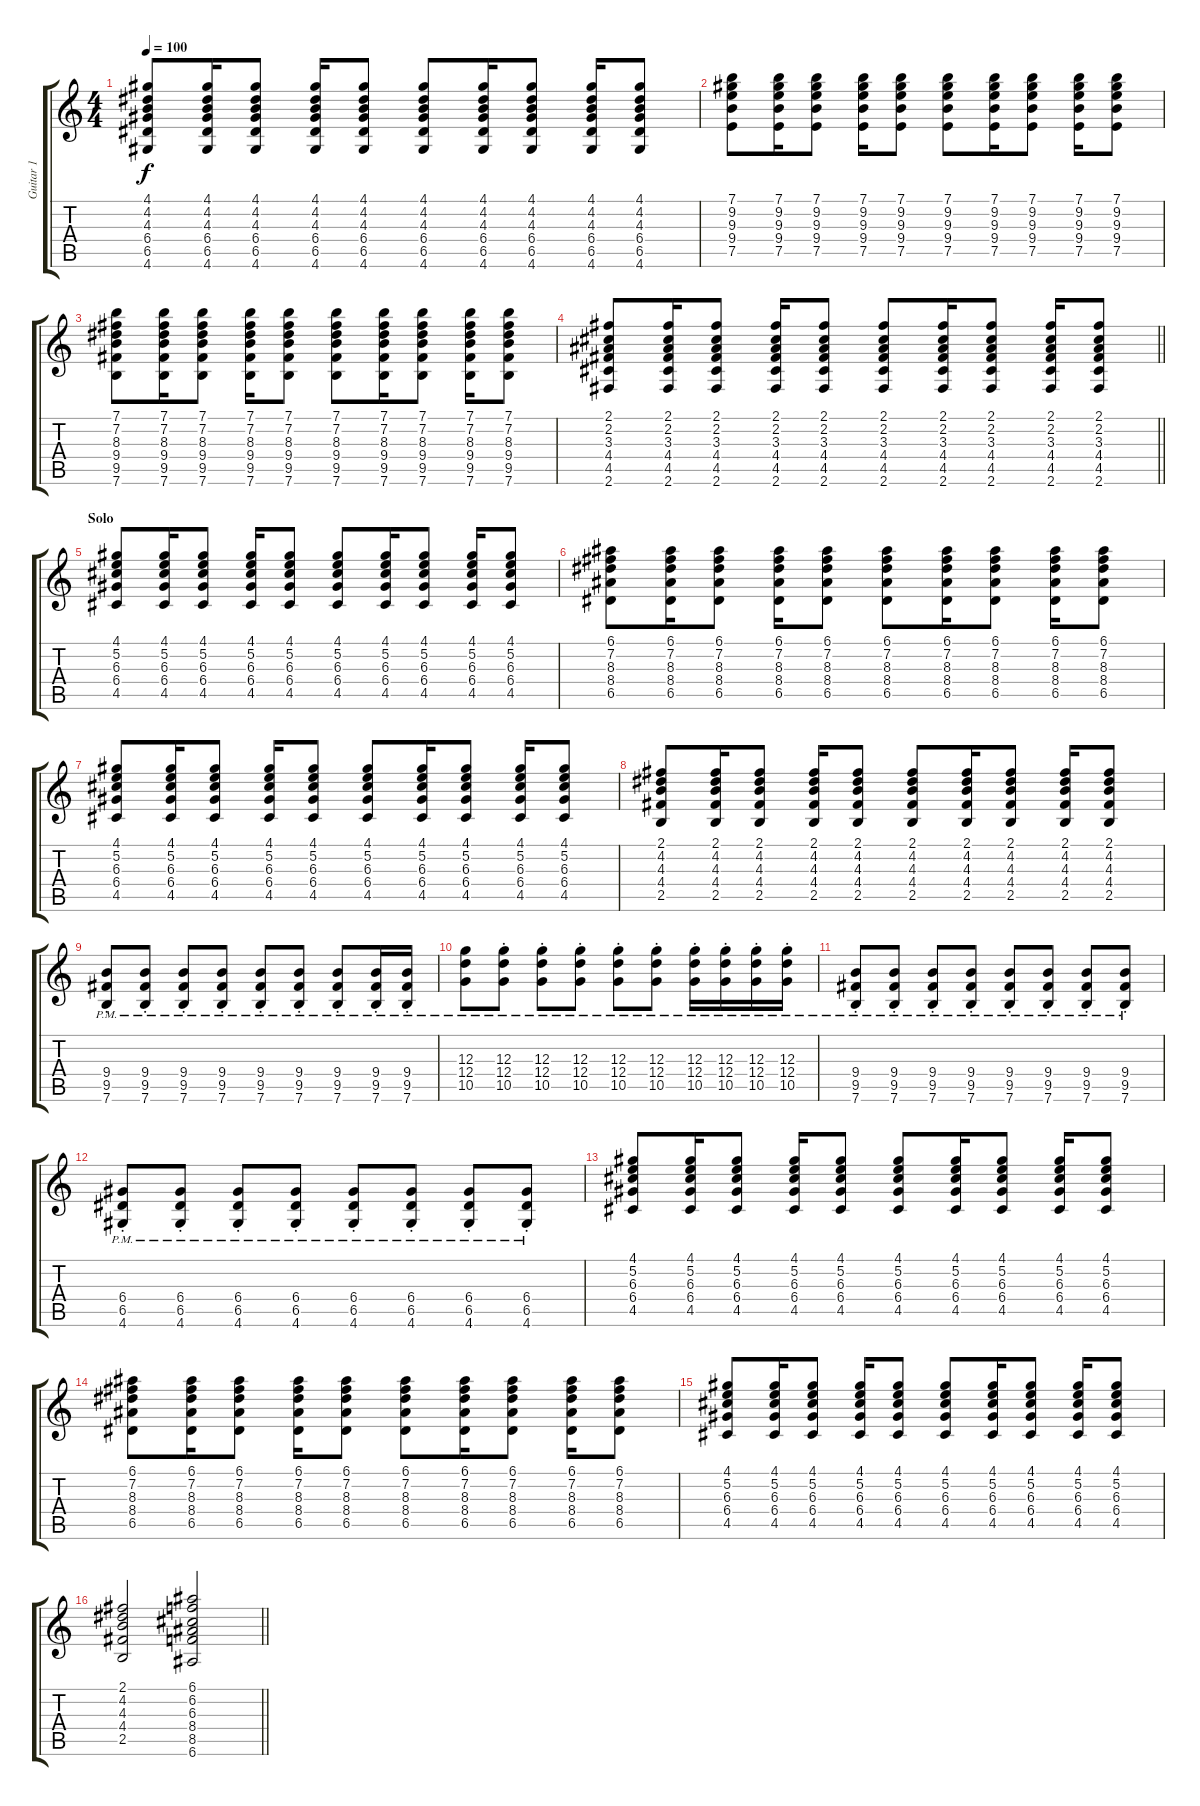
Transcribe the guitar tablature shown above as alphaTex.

\track ("Guitar 1" "Guitar 1") {instrument overdrivenguitar}
\staff {score tabs}
\tuning (E4 B3 G3 D3 A2 E2) {hide}
\ts (4 4)
\tempo 100
\clef g2
\ks c
(4.1 4.2 4.3 6.4 6.5 4.6).8{dy f} (4.1 4.2 4.3 6.4 6.5 4.6).16 (4.1 4.2 4.3 6.4 6.5 4.6).8 (4.1 4.2 4.3 6.4 6.5 4.6).16 (4.1 4.2 4.3 6.4 6.5 4.6).8 (4.1 4.2 4.3 6.4 6.5 4.6).8 (4.1 4.2 4.3 6.4 6.5 4.6).16 (4.1 4.2 4.3 6.4 6.5 4.6).8 (4.1 4.2 4.3 6.4 6.5 4.6).16 (4.1 4.2 4.3 6.4 6.5 4.6).8 |
(7.1 9.2 9.3 9.4 7.5).8 (7.1 9.2 9.3 9.4 7.5).16 (7.1 9.2 9.3 9.4 7.5).8 (7.1 9.2 9.3 9.4 7.5).16 (7.1 9.2 9.3 9.4 7.5).8 (7.1 9.2 9.3 9.4 7.5).8 (7.1 9.2 9.3 9.4 7.5).16 (7.1 9.2 9.3 9.4 7.5).8 (7.1 9.2 9.3 9.4 7.5).16 (7.1 9.2 9.3 9.4 7.5).8 |
(7.1 7.2 8.3 9.4 9.5 7.6).8 (7.1 7.2 8.3 9.4 9.5 7.6).16 (7.1 7.2 8.3 9.4 9.5 7.6).8 (7.1 7.2 8.3 9.4 9.5 7.6).16 (7.1 7.2 8.3 9.4 9.5 7.6).8 (7.1 7.2 8.3 9.4 9.5 7.6).8 (7.1 7.2 8.3 9.4 9.5 7.6).16 (7.1 7.2 8.3 9.4 9.5 7.6).8 (7.1 7.2 8.3 9.4 9.5 7.6).16 (7.1 7.2 8.3 9.4 9.5 7.6).8 |
\barLineRight lightlight
(2.1 2.2 3.3 4.4 4.5 2.6).8 (2.1 2.2 3.3 4.4 4.5 2.6).16 (2.1 2.2 3.3 4.4 4.5 2.6).8 (2.1 2.2 3.3 4.4 4.5 2.6).16 (2.1 2.2 3.3 4.4 4.5 2.6).8 (2.1 2.2 3.3 4.4 4.5 2.6).8 (2.1 2.2 3.3 4.4 4.5 2.6).16 (2.1 2.2 3.3 4.4 4.5 2.6).8 (2.1 2.2 3.3 4.4 4.5 2.6).16 (2.1 2.2 3.3 4.4 4.5 2.6).8 |
\section ("" "Solo")
(4.1 5.2 6.3 6.4 4.5).8 (4.1 5.2 6.3 6.4 4.5).16 (4.1 5.2 6.3 6.4 4.5).8 (4.1 5.2 6.3 6.4 4.5).16 (4.1 5.2 6.3 6.4 4.5).8 (4.1 5.2 6.3 6.4 4.5).8 (4.1 5.2 6.3 6.4 4.5).16 (4.1 5.2 6.3 6.4 4.5).8 (4.1 5.2 6.3 6.4 4.5).16 (4.1 5.2 6.3 6.4 4.5).8 |
(6.1 7.2 8.3 8.4 6.5).8 (6.1 7.2 8.3 8.4 6.5).16 (6.1 7.2 8.3 8.4 6.5).8 (6.1 7.2 8.3 8.4 6.5).16 (6.1 7.2 8.3 8.4 6.5).8 (6.1 7.2 8.3 8.4 6.5).8 (6.1 7.2 8.3 8.4 6.5).16 (6.1 7.2 8.3 8.4 6.5).8 (6.1 7.2 8.3 8.4 6.5).16 (6.1 7.2 8.3 8.4 6.5).8 |
(4.1 5.2 6.3 6.4 4.5).8 (4.1 5.2 6.3 6.4 4.5).16 (4.1 5.2 6.3 6.4 4.5).8 (4.1 5.2 6.3 6.4 4.5).16 (4.1 5.2 6.3 6.4 4.5).8 (4.1 5.2 6.3 6.4 4.5).8 (4.1 5.2 6.3 6.4 4.5).16 (4.1 5.2 6.3 6.4 4.5).8 (4.1 5.2 6.3 6.4 4.5).16 (4.1 5.2 6.3 6.4 4.5).8 |
(2.1 4.2 4.3 4.4 2.5).8 (2.1 4.2 4.3 4.4 2.5).16 (2.1 4.2 4.3 4.4 2.5).8 (2.1 4.2 4.3 4.4 2.5).16 (2.1 4.2 4.3 4.4 2.5).8 (2.1 4.2 4.3 4.4 2.5).8 (2.1 4.2 4.3 4.4 2.5).16 (2.1 4.2 4.3 4.4 2.5).8 (2.1 4.2 4.3 4.4 2.5).16 (2.1 4.2 4.3 4.4 2.5).8 |
(9.4{pm st} 9.5{pm st} 7.6).8 (9.4{pm st} 9.5{pm st} 7.6{pm st}).8 (9.4{pm st} 9.5{pm st} 7.6{pm st}).8 (9.4{pm st} 9.5{pm st} 7.6{pm st}).8 (9.4{pm st} 9.5{pm st} 7.6{pm st}).8 (9.4{pm st} 9.5{pm st} 7.6{pm st}).8 (9.4{pm st} 9.5{pm st} 7.6{pm st}).8 (9.4{pm st} 9.5{pm st} 7.6{pm st}).16 (9.4{pm st} 9.5{pm} 7.6{pm}).16 |
(12.3{pm} 12.4{pm} 10.5{pm}).8 (12.3{pm} 12.4{pm st} 10.5{pm st}).8 (12.3{pm} 12.4{pm st} 10.5{pm st}).8 (12.3{pm} 12.4{pm st} 10.5{pm st}).8 (12.3{pm} 12.4{pm st} 10.5{pm st}).8 (12.3{pm} 12.4{pm st} 10.5{pm st}).8 (12.3{pm} 12.4{pm st} 10.5{pm st}).16 (12.3{pm} 12.4{pm st} 10.5{pm st}).16 (12.3{pm} 12.4{pm st} 10.5{pm st}).16 (12.3{pm} 12.4{pm st} 10.5{pm st}).16 |
(9.4{pm st} 9.5{pm st} 7.6{pm st}).8 (9.4{pm st} 9.5{pm st} 7.6{pm st}).8 (9.4{pm st} 9.5{pm st} 7.6{pm st}).8 (9.4{pm st} 9.5{pm st} 7.6{pm st}).8 (9.4{pm st} 9.5{pm st} 7.6{pm st}).8 (9.4{pm st} 9.5{pm st} 7.6{pm st}).8 (9.4{pm st} 9.5{pm st} 7.6{pm st}).8 (9.4{pm st} 9.5{pm st} 7.6{pm st}).8 |
(6.4{pm st} 6.5{pm st} 4.6{pm st}).8 (6.4{pm st} 6.5{pm st} 4.6{pm st}).8 (6.4{pm st} 6.5{pm st} 4.6{pm st}).8 (6.4{pm st} 6.5{pm st} 4.6{pm st}).8 (6.4{pm st} 6.5{pm st} 4.6{pm st}).8 (6.4{pm st} 6.5{pm st} 4.6{pm st}).8 (6.4{pm st} 6.5{pm st} 4.6{pm st}).8 (6.4{pm st} 6.5{pm st} 4.6{pm st}).8 |
(4.1 5.2 6.3 6.4 4.5).8 (4.1 5.2 6.3 6.4 4.5).16 (4.1 5.2 6.3 6.4 4.5).8 (4.1 5.2 6.3 6.4 4.5).16 (4.1 5.2 6.3 6.4 4.5).8 (4.1 5.2 6.3 6.4 4.5).8 (4.1 5.2 6.3 6.4 4.5).16 (4.1 5.2 6.3 6.4 4.5).8 (4.1 5.2 6.3 6.4 4.5).16 (4.1 5.2 6.3 6.4 4.5).8 |
(6.1 7.2 8.3 8.4 6.5).8 (6.1 7.2 8.3 8.4 6.5).16 (6.1 7.2 8.3 8.4 6.5).8 (6.1 7.2 8.3 8.4 6.5).16 (6.1 7.2 8.3 8.4 6.5).8 (6.1 7.2 8.3 8.4 6.5).8 (6.1 7.2 8.3 8.4 6.5).16 (6.1 7.2 8.3 8.4 6.5).8 (6.1 7.2 8.3 8.4 6.5).16 (6.1 7.2 8.3 8.4 6.5).8 |
(4.1 5.2 6.3 6.4 4.5).8 (4.1 5.2 6.3 6.4 4.5).16 (4.1 5.2 6.3 6.4 4.5).8 (4.1 5.2 6.3 6.4 4.5).16 (4.1 5.2 6.3 6.4 4.5).8 (4.1 5.2 6.3 6.4 4.5).8 (4.1 5.2 6.3 6.4 4.5).16 (4.1 5.2 6.3 6.4 4.5).8 (4.1 5.2 6.3 6.4 4.5).16 (4.1 5.2 6.3 6.4 4.5).8 |
\barLineRight lightlight
(2.1 4.2 4.3 4.4 2.5).2 (6.1 6.2 6.3 8.4 8.5 6.6).2
